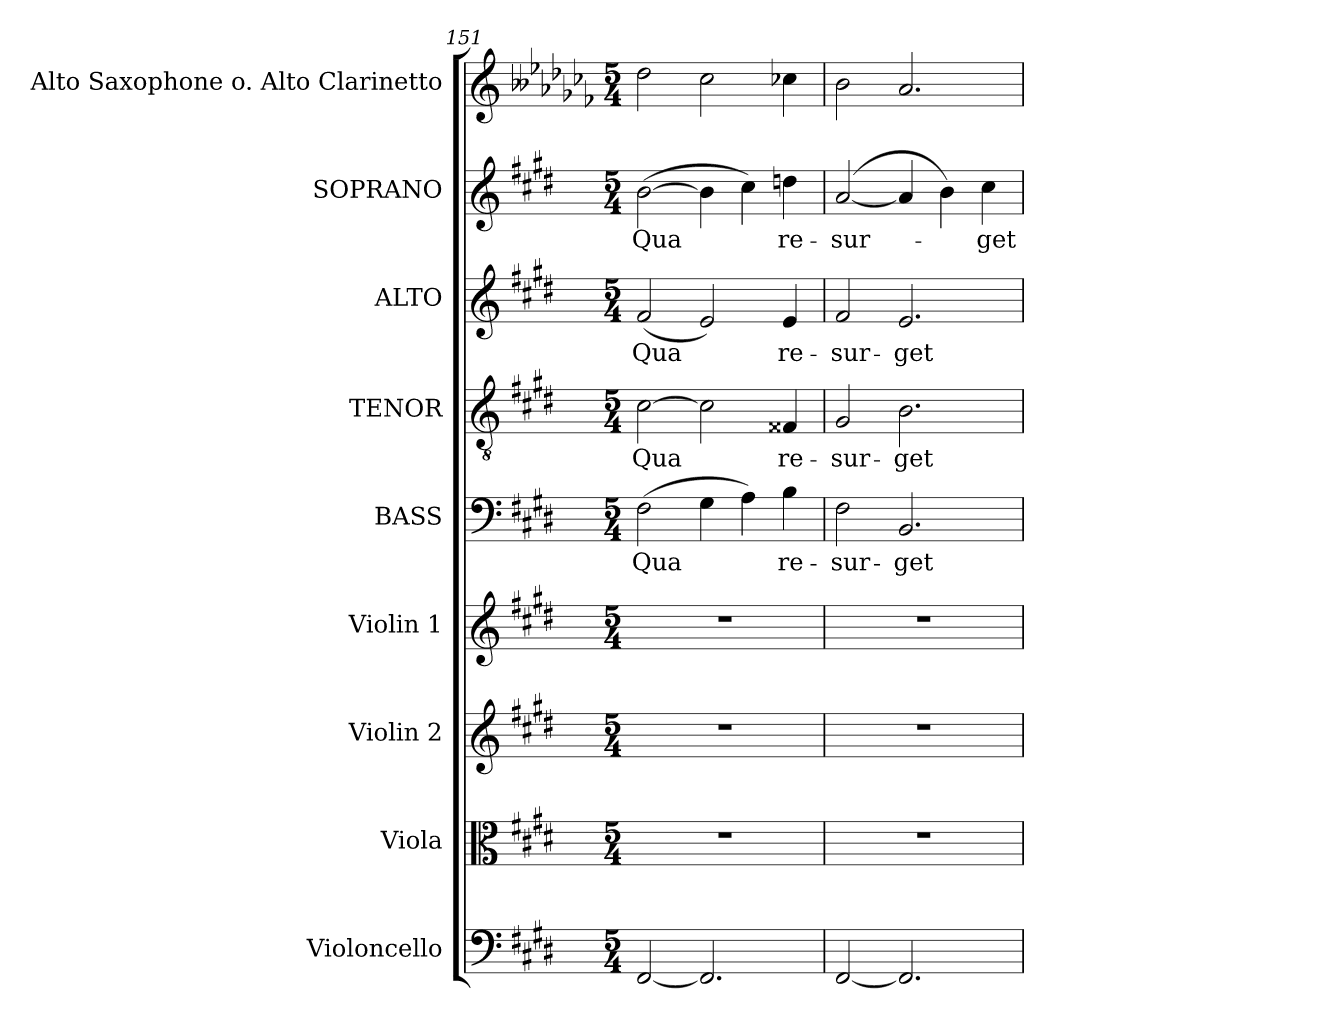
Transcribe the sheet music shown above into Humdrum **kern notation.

**kern	**kern	**kern	**kern	**kern	**text	**kern	**text	**kern	**text	**kern	**text	**kern
*part9	*part8	*part7	*part6	*part5	*part5	*part4	*part4	*part3	*part3	*part2	*part2	*part1
*staff9	*staff8	*staff7	*staff6	*staff5	*staff5	*staff4	*staff4	*staff3	*staff3	*staff2	*staff2	*staff1
*I"Violoncello	*I"Viola	*I"Violin 2	*I"Violin 1	*I"BASS	*	*I"TENOR	*	*I"ALTO	*	*I"SOPRANO	*	*I"Alto Saxophone o. Alto Clarinetto
*I'Vc.	*I'Vla.	*I'Vln. 2	*I'Vln. 1	*I'B.	*	*I'T.	*	*I'A.	*	*I'S.	*	*I'Alto Sax. o. Alto Clar.
*clefF4	*clefC3	*clefG2	*clefG2	*clefF4	*	*clefGv2	*	*clefG2	*	*clefG2	*	*clefG2
*	*	*	*	*	*	*ITrd7c12	*	*	*	*	*	*ITrd5c9
*k[f#c#g#d#]	*k[f#c#g#d#]	*k[f#c#g#d#]	*k[f#c#g#d#]	*k[f#c#g#d#]	*	*k[f#c#g#d#]	*	*k[f#c#g#d#]	*	*k[f#c#g#d#]	*	*k[b--e-a-d-g-c-f-]
*E:	*E:	*E:	*E:	*E:	*	*E:	*	*E:	*	*E:	*	*F-:
*M5/4	*M5/4	*M5/4	*M5/4	*M5/4	*	*M5/4	*	*M5/4	*	*M5/4	*	*M5/4
=151	=151	=151	=151	=151	=151	=151	=151	=151	=151	=151	=151	=151
!	!LO:N:vis=1	!LO:N:vis=1	!LO:N:vis=1	!	!	!	!	!	!	!	!	!
!	!	!	!	!	!LO:LY:b:color=#000000	!	!	!	!	!	!	!
!	!	!	!	!	!	!	!LO:LY:b:color=#000000	!	!	!	!	!
!	!	!	!	!	!	!	!	!	!LO:LY:b:color=#000000	!	!	!
!	!	!	!	!	!	!	!	!	!	!	!LO:LY:b:color=#000000	!
[<2FF#i/	4%5r	4%5r	4%5r	(2F#i\	Qua	[>2C#i\	Qua	(2f#i/	Qua	([>2bi\	Qua	2f-i\
2.FF#i/]	.	.	.	4G#i\	.	2C#i\]	.	2ei/)	.	4bi\]	.	2e-i\
.	.	.	.	4Ai\)	.	.	.	.	.	4cc#i\)	.	.
!	!	!	!	!	!LO:LY:b:color=#000000	!	!	!	!	!	!	!
!	!	!	!	!	!	!	!LO:LY:b:color=#000000	!	!	!	!	!
!	!	!	!	!	!	!	!	!	!LO:LY:b:color=#000000	!	!	!
!	!	!	!	!	!	!	!	!	!	!	!LO:LY:b:color=#000000	!
.	.	.	.	4Bi\	re-	4FF##Xi/	re-	4ei/	re-	4ddni\	re-	4e--Xi\
=152	=152	=152	=152	=152	=152	=152	=152	=152	=152	=152	=152	=152
!	!LO:N:vis=1	!LO:N:vis=1	!LO:N:vis=1	!	!	!	!	!	!	!	!	!
!	!	!	!	!	!LO:LY:b:color=#000000	!	!	!	!	!	!	!
!	!	!	!	!	!	!	!LO:LY:b:color=#000000	!	!	!	!	!
!	!	!	!	!	!	!	!	!	!LO:LY:b:color=#000000	!	!	!
!	!	!	!	!	!	!	!	!	!	!	!LO:LY:b:color=#000000	!
[<2FF#i/	4%5r	4%5r	4%5r	2F#i\	-sur-	2GG#i/	-sur-	2f#i/	-sur-	([<2ai/	-sur-	2d-i\
!	!	!	!	!	!LO:LY:b:color=#000000	!	!	!	!	!	!	!
!	!	!	!	!	!	!	!LO:LY:b:color=#000000	!	!	!	!	!
!	!	!	!	!	!	!	!	!	!LO:LY:b:color=#000000	!	!	!
2.FF#i/]	.	.	.	2.BBi/	-get	2.BBi\	-get	2.ei/	-get	4ai/]	.	2.c-i/
.	.	.	.	.	.	.	.	.	.	4bi\)	.	.
!	!	!	!	!	!	!	!	!	!	!	!LO:LY:b:color=#000000	!
.	.	.	.	.	.	.	.	.	.	4cc#i\	-get	.
=	=	=	=	=	=	=	=	=	=	=	=	=
*-	*-	*-	*-	*-	*-	*-	*-	*-	*-	*-	*-	*-
